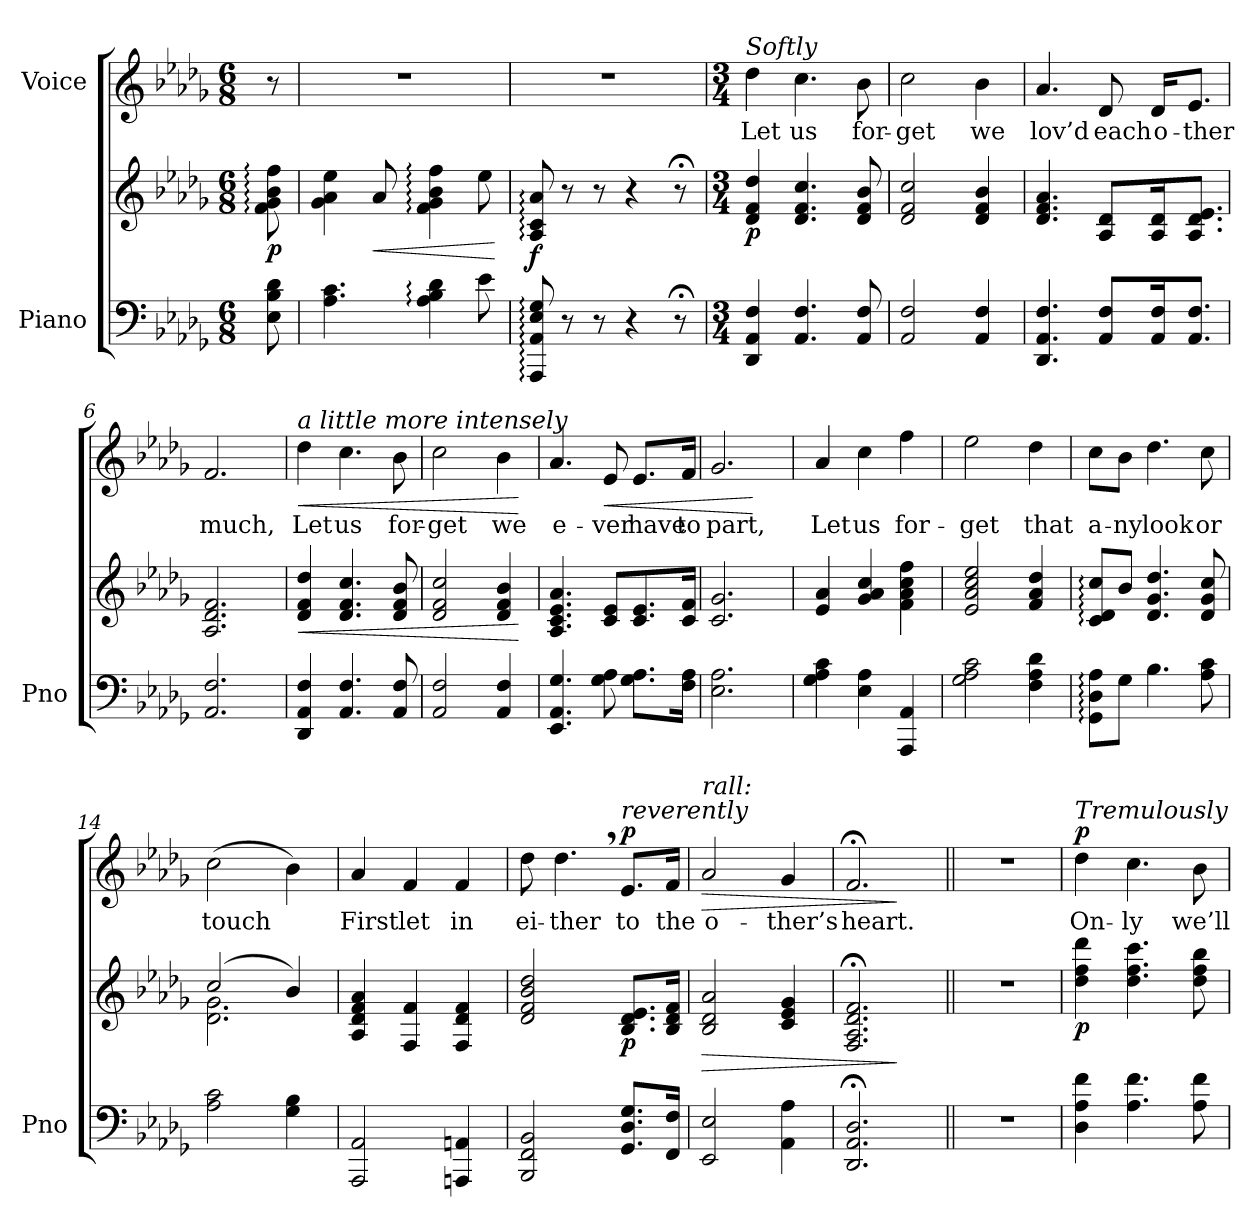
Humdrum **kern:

**kern	**kern	**dynam	**kern	**text	**dynam
*part2	*part2	*part2	*part1	*part1	*part1
*staff3	*staff2	*staff2/3	*staff1	*staff1	*staff1
*I"Piano	*	*	*I"Voice	*	*
*I'Pno	*	*	*	*	*
*clefF4	*clefG2	*	*clefG2	*	*
*k[b-e-a-d-g-]	*k[b-e-a-d-g-]	*	*k[b-e-a-d-g-]	*	*
*M6/8	*M6/8	*	*M6/8	*	*
=	=	=	=	=	=
!	!	!LO:DY:b	!	!	!
8E-\ 8B-\ 8d-\	8f\: 8g-\: 8b-\: 8ff\:	p	8r	.	.
=1	=1	=1	=1	=1	=1
4.A-\ 4.c\	4g-\ 4a-\ 4ee-\	.	2.r	.	.
!	!	!LO:HP:b	!	!	!
.	8a-/	<	.	.	.
4A-\: 4B-\: 4d-\:	4f\: 4g-\: 4b-\: 4ff\:	.	.	.	.
8e-\	8ee-\	.	.	.	.
.	.	[	.	.	.
=2	=2	=2	=2	=2	=2
!	!	!LO:DY:b	!	!	!
8AAA-/: 8AA-/: 8E-/: 8G-/:	8A-/: 8c/: 8a-/:	f	2.r	.	.
8r	8r	.	.	.	.
8r	8r	.	.	.	.
4r	4r	.	.	.	.
8r;<	8r;<	.	.	.	.
=3	=3	=3	=3	=3	=3
*M3/4	*M3/4	*	*M3/4	*	*
!	!	!	!LO:TX:a:i:t=Softly	!	!
!	!	!LO:DY:b	!	!LO:LY:b	!
4DD-/ 4AA-/ 4F/	4d-/ 4f/ 4dd-/	p	4dd-\	Let	.
!	!	!	!	!LO:LY:b	!
4.AA-/ 4.F/	4.d-/ 4.f/ 4.cc/	.	4.cc\	us	.
!	!	!	!	!LO:LY:b	!
8AA-/ 8F/	8d-/ 8f/ 8b-/	.	8b-\	for-	.
=4	=4	=4	=4	=4	=4
!	!	!	!	!LO:LY:b	!
2AA-/ 2F/	2d-/ 2f/ 2cc/	.	2cc\	-get	.
!	!	!	!	!LO:LY:b	!
4AA-/ 4F/	4d-/ 4f/ 4b-/	.	4b-\	we	.
!!LO:LB:g=z
=5	=5	=5	=5	=5	=5
!	!	!	!	!LO:LY:b	!
4.DD-/ 4.AA-/ 4.F/	4.d-/ 4.f/ 4.a-/	.	4.a-/	lov’d	.
!	!	!	!	!LO:LY:b	!
8AA-/ 8F/L	8A-/ 8d-/L	.	8d-/	each	.
!	!	!	!	!LO:LY:b	!
16AA-/ 16F/K	16A-/ 16d-/K	.	16d-/KL	o-	.
!	!	!	!	!LO:LY:b	!
8.AA-/ 8.F/J	8.A-/ 8.d-/ 8.e-/J	.	8.e-/J	-ther	.
=6	=6	=6	=6	=6	=6
!	!	!	!	!LO:LY:b	!
2.AA-/ 2.F/	2.A-/ 2.d-/ 2.f/	.	2.f/	much,	.
=7	=7	=7	=7	=7	=7
!	!	!	!LO:TX:a:i:t=a little more intensely	!	!
!	!	!LO:HP:b	!	!LO:LY:b	!LO:HP:b
4DD-/ 4AA-/ 4F/	4d-/ 4f/ 4dd-/	<	4dd-\	Let	<
!	!	!	!	!LO:LY:b	!
4.AA-/ 4.F/	4.d-/ 4.f/ 4.cc/	.	4.cc\	us	.
!	!	!	!	!LO:LY:b	!
8AA-/ 8F/	8d-/ 8f/ 8b-/	.	8b-\	for-	.
=8	=8	=8	=8	=8	=8
!	!	!	!	!LO:LY:b	!
2AA-/ 2F/	2d-/ 2f/ 2cc/	.	2cc\	-get	.
!	!	!	!	!LO:LY:b	!
4AA-/ 4F/	4d-/ 4f/ 4b-/	.	4b-\	we	.
.	.	[	.	.	[
=9	=9	=9	=9	=9	=9
!	!	!	!	!LO:LY:b	!
4.EE-/ 4.AA-/ 4.G-/	4.A-/ 4.c/ 4.e-/ 4.a-/	.	4.a-/	e-	.
!	!	!	!	!LO:LY:b	!LO:HP:b
8G-\ 8A-\	8c/ 8e-/L	.	8e-/	-ver	<
!	!	!	!	!LO:LY:b	!
8.G-\ 8.A-\L	8.c/ 8.e-/	.	8.e-/L	have	.
!	!	!	!	!LO:LY:b	!
16F\ 16A-\Jk	16c/ 16f/Jk	.	16f/Jk	to	.
=10	=10	=10	=10	=10	=10
!	!	!	!	!LO:LY:b	!
2.E-\ 2.A-\	2.c/ 2.g-/	.	2.g-/	part,	.
.	.	.	.	.	[
!!LO:LB:g=z
=11	=11	=11	=11	=11	=11
!	!	!	!	!LO:LY:b	!
4G-\ 4A-\ 4c\	4e-/ 4a-/	.	4a-/	Let	.
!	!	!	!	!LO:LY:b	!
4E-\ 4A-\	4g-/ 4a-/ 4cc/	.	4cc\	us	.
!	!	!	!	!LO:LY:b	!
4AAA-/ 4AA-/	4f\ 4a-\ 4cc\ 4ff\	.	4ff\	for-	.
=12	=12	=12	=12	=12	=12
!	!	!	!	!LO:LY:b	!
2G-\ 2A-\ 2c\	2e-/ 2a-/ 2cc/ 2ee-/	.	2ee-\	-get	.
!	!	!	!	!LO:LY:b	!
4F\ 4A-\ 4d-\	4f/ 4a-/ 4dd-/	.	4dd-\	that	.
=13	=13	=13	=13	=13	=13
!	!	!	!	!LO:LY:b	!
8GG-\: 8D-\: 8A-\:L	8c/: 8d-/: 8cc/:L	.	8cc\L	a-	.
!	!	!	!	!LO:LY:b	!
8G-\J	8b-/J	.	8b-\J	-ny	.
!	!	!	!	!LO:LY:b	!
4.B-\	4.d-/ 4.g-/ 4.dd-/	.	4.dd-\	look	.
!	!	!	!	!LO:LY:b	!
8A-\ 8c\	8d-/ 8g-/ 8cc/	.	8cc\	or	.
=14	=14	=14	=14	=14	=14
*	*^	*	*	*	*
!	!	!	!	!	!LO:LY:b	!
2A-\ 2c\	(>2cc/	2.d-\ 2.g-\	.	(>2cc\	touch	.
4G-\ 4B-\	4b-/)	.	.	4b-\)	.	.
*	*v	*v	*	*	*	*
=15	=15	=15	=15	=15	=15
!	!	!	!	!LO:LY:b	!
2AAA-/ 2AA-/	4A-/ 4d-/ 4f/ 4a-/	.	4a-/	First	.
!	!	!	!	!LO:LY:b	!
.	4F/ 4f/	.	4f/	let	.
!	!	!	!	!LO:LY:b	!
4AAAn/ 4AAn/	4F/ 4d-/ 4f/	.	4f/	in	.
=16	=16	=16	=16	=16	=16
!	!	!	!	!LO:LY:b	!
2BBB-/ 2FF/ 2BB-/	2d-/ 2f/ 2b-/ 2dd-/	.	8dd-\	ei-	.
!	!	!	!	!LO:LY:b	!
.	.	.	4.dd-,\	-ther	.
!	!	!	!LO:TX:a:i:t=reverently	!	!
!	!	!LO:DY:b	!	!LO:LY:b	!LO:DY:a
8.GG-/ 8.D-/ 8.G-/L	8.B-/ 8.d-/ 8.e-/L	p	8.e-/L	to	p
!	!	!	!	!LO:LY:b	!
16FF/ 16F/Jk	16B-/ 16d-/ 16f/Jk	.	16f/Jk	the	.
!!LO:PB:g=z
=17	=17	=17	=17	=17	=17
!	!	!	!LO:TX:a:i:t=rall&colon;	!	!
!	!	!LO:HP:b	!	!LO:LY:b	!LO:HP:b
2EE-/ 2E-/	2B-/ 2d-/ 2a-/	>	2a-/	o-	>
!	!	!	!	!LO:LY:b	!
4AA-\ 4A-\	4c/ 4e-/ 4g-/	.	4g-/	-ther’s	.
=18	=18	=18	=18	=18	=18
!	!	!	!	!LO:LY:b	!
2.DD-/;< 2.AA-/;< 2.D-/;<	2.F/;< 2.A-/;< 2.d-/;< 2.f/;<	.	2.f;</	heart.	.
.	.	]	.	.	]
=19||	=19||	=19||	=19||	=19||	=19||
2.r	2.r	.	2.r	.	.
=20	=20	=20	=20	=20	=20
!	!	!	!LO:TX:a:i:t=Tremulously	!	!
!	!	!LO:DY:b	!	!LO:LY:b	!LO:DY:a
4D-\ 4A-\ 4f\	4dd-\ 4ff\ 4ddd-\	p	4dd-\	On-	p
!	!	!	!	!LO:LY:b	!
4.A-\ 4.f\	4.dd-\ 4.ff\ 4.ccc\	.	4.cc\	-ly	.
!	!	!	!	!LO:LY:b	!
8A-\ 8f\	8dd-\ 8ff\ 8bb-\	.	8b-\	we’ll	.
=	=	=	=	=	=
*-	*-	*-	*-	*-	*-
